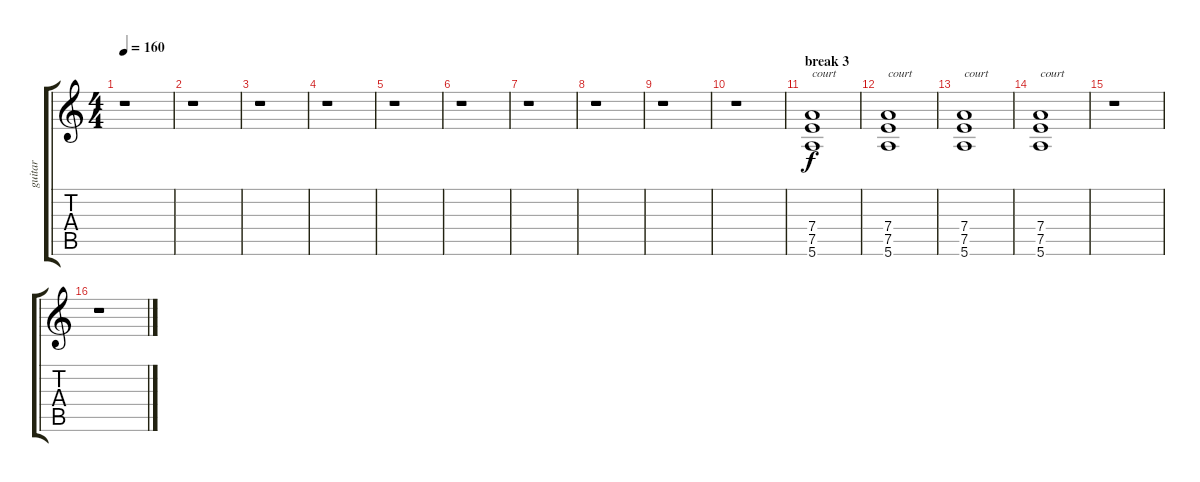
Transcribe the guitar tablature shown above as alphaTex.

\track ("guitar" "guitar") {instrument distortionguitar}
\staff {score tabs}
\tuning (E4 B3 G3 D3 A2 E2) {hide}
\ts (4 4)
\tempo 160
\clef g2
\ks c
r.1{dy f} |
r.1 |
r.1 |
r.1 |
r.1 |
r.1 |
r.1 |
r.1 |
r.1 |
r.1 |
\section ("" "break 3")
(7.4 7.5 5.6).1{txt "court"} |
(7.4 7.5 5.6).1{txt "court"} |
(7.4 7.5 5.6).1{txt "court"} |
(7.4 7.5 5.6).1{txt "court"} |
r.1 |
r.1
